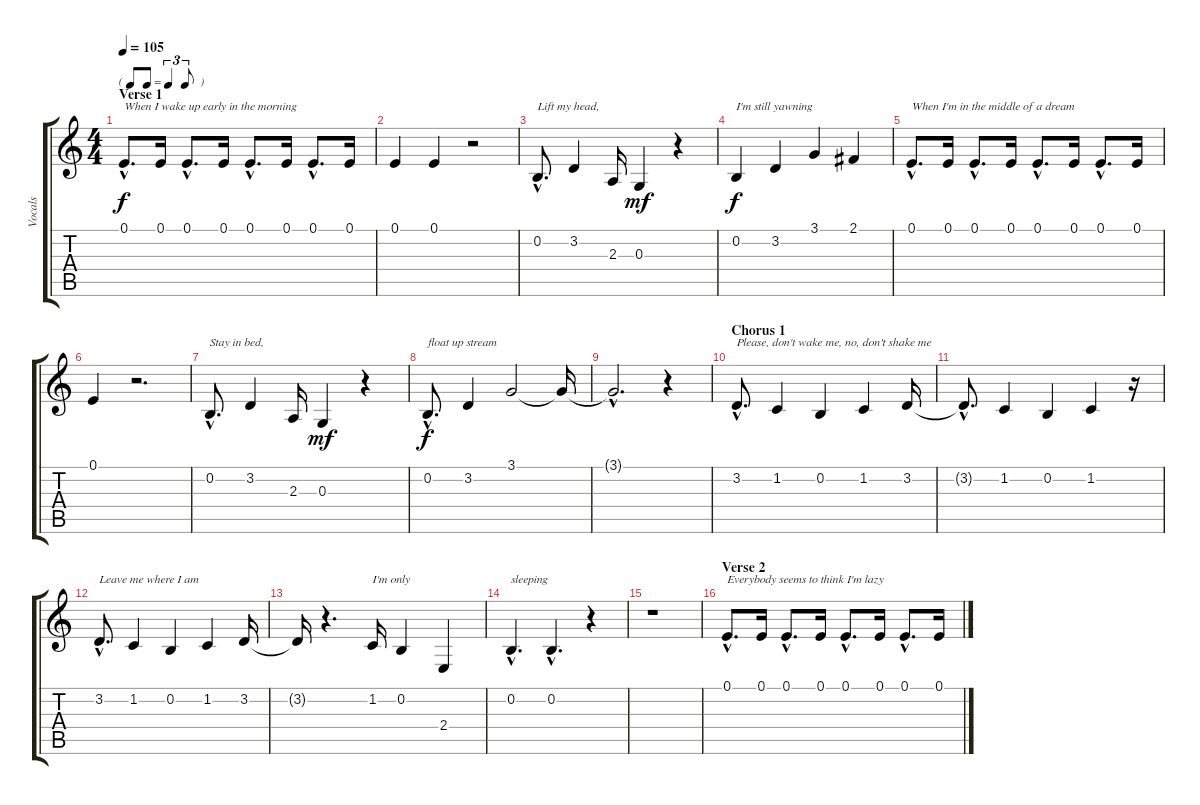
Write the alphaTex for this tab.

\track ("Vocals" "Vocals") {instrument clarinet}
\staff {score tabs}
\tuning (E4 B3 G3 D3 A2 E2) {hide}
\ts (4 4)
\tf triplet8th
\section ("" "Verse 1")
\tempo 105
\clef g2
\ks c
0.1{hac}.8{d txt "When I wake up early in the morning" dy f instrument clarinet} 0.1.16 0.1{hac}.8{d} 0.1.16 0.1{hac}.8{d} 0.1.16 0.1{hac}.8{d} 0.1.16 |
0.1.4 0.1.4 r.2 |
0.2{hac}.8{d txt "Lift my head, "} 3.2.4 2.3.16 0.3.4{dy mf} r.4 |
0.2.4{txt "I'm still yawning" dy f} 3.2.4 3.1.4 2.1.4 |
0.1{hac}.8{d txt "When I'm in the middle of a dream"} 0.1.16 0.1{hac}.8{d} 0.1.16 0.1{hac}.8{d} 0.1.16 0.1{hac}.8{d} 0.1.16 |
0.1.4 r.2{d} |
0.2{hac}.8{d txt "Stay in bed,"} 3.2.4 2.3.16 0.3.4{dy mf} r.4 |
0.2{hac}.8{d txt "float up stream" dy f} 3.2.4 3.1.2 3.1{t}.16 |
3.1{hac t}.2{d} r.4 |
\section ("" "Chorus 1")
3.2{hac}.8{d txt "Please, don't wake me, no, don't shake me"} 1.2.4 0.2.4 1.2.4 3.2.16 |
3.2{hac t}.8{d} 1.2.4 0.2.4 1.2.4 r.16 |
3.2{hac}.8{d txt "Leave me where I am"} 1.2.4 0.2.4 1.2.4 3.2.16 |
3.2{t}.16 r.4{d} 1.2.16{txt "I'm only"} 0.2.4 2.4.4 |
0.2{hac}.4{d txt "sleeping"} 0.2{hac}.4{d} r.4 |
r.1 |
\section ("" "Verse 2")
0.1{hac}.8{d txt "Everybody seems to think I'm lazy"} 0.1.16 0.1{hac}.8{d} 0.1.16 0.1{hac}.8{d} 0.1.16 0.1{hac}.8{d} 0.1.16
